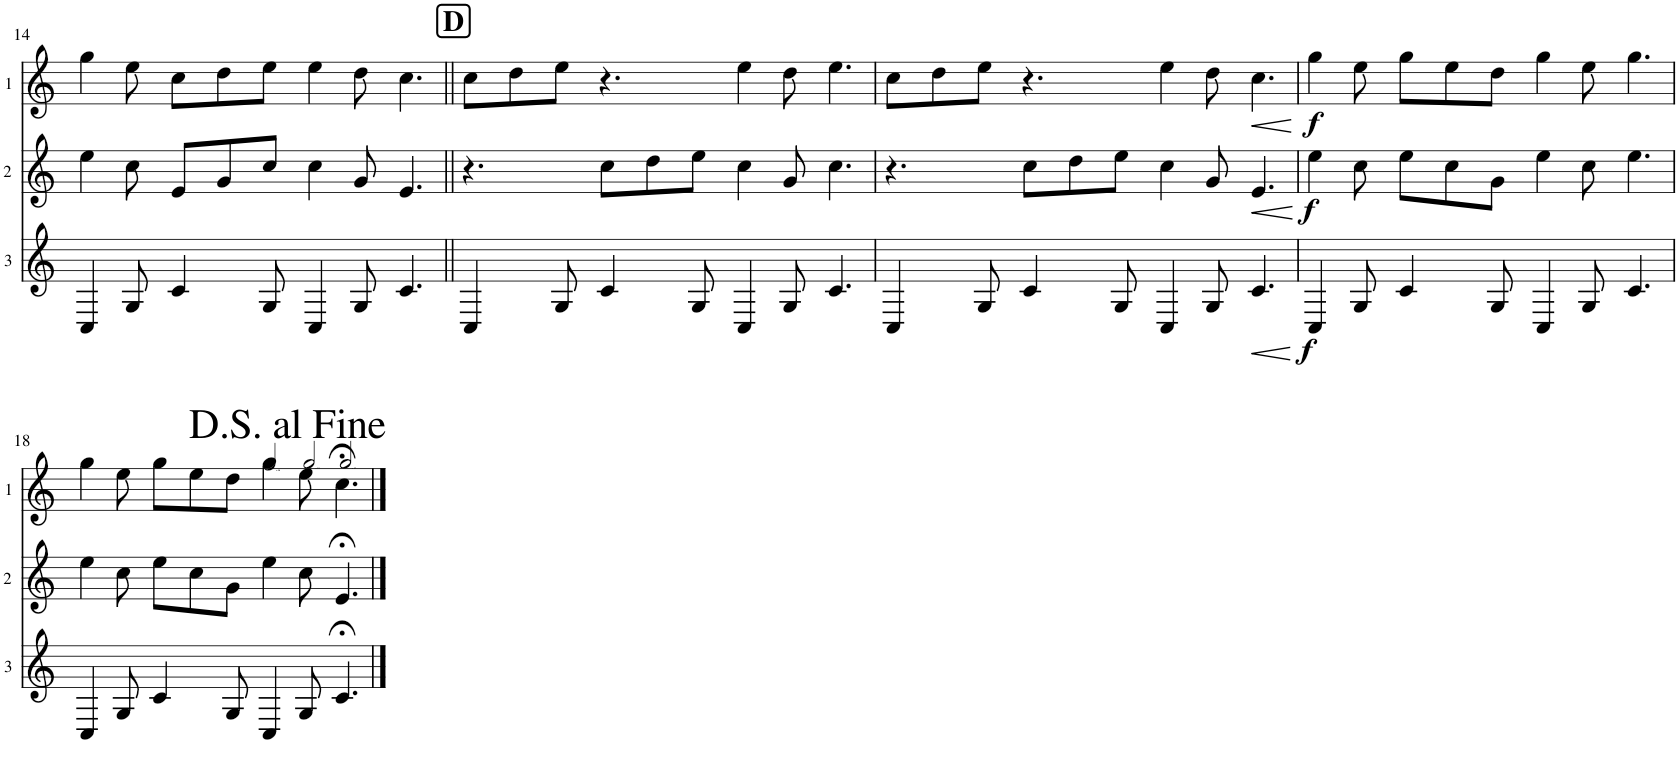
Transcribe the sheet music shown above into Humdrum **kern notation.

**kern	**dynam	**kern	**dynam	**kern	**dynam
*part3	*part3	*part2	*part2	*part1	*part1
*staff3	*staff3	*staff2	*staff2	*staff1	*staff1
*I"Cor 3	*	*I"Cor 2	*	*I"Cor 1	*
!!LO:PB:g=z
*clefG2	*	*clefG2	*	*clefG2	*
*Trd4c7	*	*Trd4c7	*	*Trd4c7	*
*k[]	*	*k[]	*	*k[]	*
*M12/8	*	*M12/8	*	*M12/8	*
=14	=14	=14	=14	=14	=14
4C/	.	4ee\	.	4gg\	.
8G/	.	8cc\	.	8ee\	.
4c/	.	8e/L	.	8cc\L	.
.	.	8g/	.	8dd\	.
8G/	.	8cc/J	.	8ee\J	.
4C/	.	4cc\	.	4ee\	.
8G/	.	8g/	.	8dd\	.
4.c/	.	4.e/	.	4.cc\	.
!!LO:REH:place=s1:a:B:cj:fs=14:t=D
=15||	=15||	=15||	=15||	=15||	=15||
4C/	.	4.r	.	8cc\L	.
.	.	.	.	8dd\	.
8G/	.	.	.	8ee\J	.
4c/	.	8cc\L	.	4.r	.
.	.	8dd\	.	.	.
8G/	.	8ee\J	.	.	.
4C/	.	4cc\	.	4ee\	.
8G/	.	8g/	.	8dd\	.
4.c/	.	4.cc\	.	4.ee\	.
=16	=16	=16	=16	=16	=16
4C/	.	4.r	.	8cc\L	.
.	.	.	.	8dd\	.
8G/	.	.	.	8ee\J	.
4c/	.	8cc\L	.	4.r	.
.	.	8dd\	.	.	.
8G/	.	8ee\J	.	.	.
4C/	.	4cc\	.	4ee\	.
8G/	.	8g/	.	8dd\	.
!	!LO:HP:b	!	!LO:HP:b	!	!LO:HP:b
4.c/	<	4.e/	<	4.cc\	<
.	[	.	[	.	[
=17	=17	=17	=17	=17	=17
!	!LO:DY:b	!	!LO:DY:b	!	!LO:DY:b
4C/	f	4ee\	f	4gg\	f
8G/	.	8cc\	.	8ee\	.
4c/	.	8ee\L	.	8gg\L	.
.	.	8cc\	.	8ee\	.
8G/	.	8g\J	.	8dd\J	.
4C/	.	4ee\	.	4gg\	.
8G/	.	8cc\	.	8ee\	.
4.c/	.	4.ee\	.	4.gg\	.
!!LO:LB:g=z
=18	=18	=18	=18	=18	=18
4C/	.	4ee\	.	4gg\	.
8G/	.	8cc\	.	8ee\	.
4c/	.	8ee\L	.	8gg\L	.
.	.	8cc\	.	8ee\	.
8G/	.	8g\J	.	8dd\J	.
*	*	*	*	*MM60	*
4C/	.	4ee\	.	4gg\	.
*	*	*	*	*MM44	*
8G/	.	8cc\	.	8ee\	.
*	*	*	*	*MM34	*
4.c;</	.	4.e;</	.	4.cc;<\	.
==	==	==	==	==	==
*-	*-	*-	*-	*-	*-
